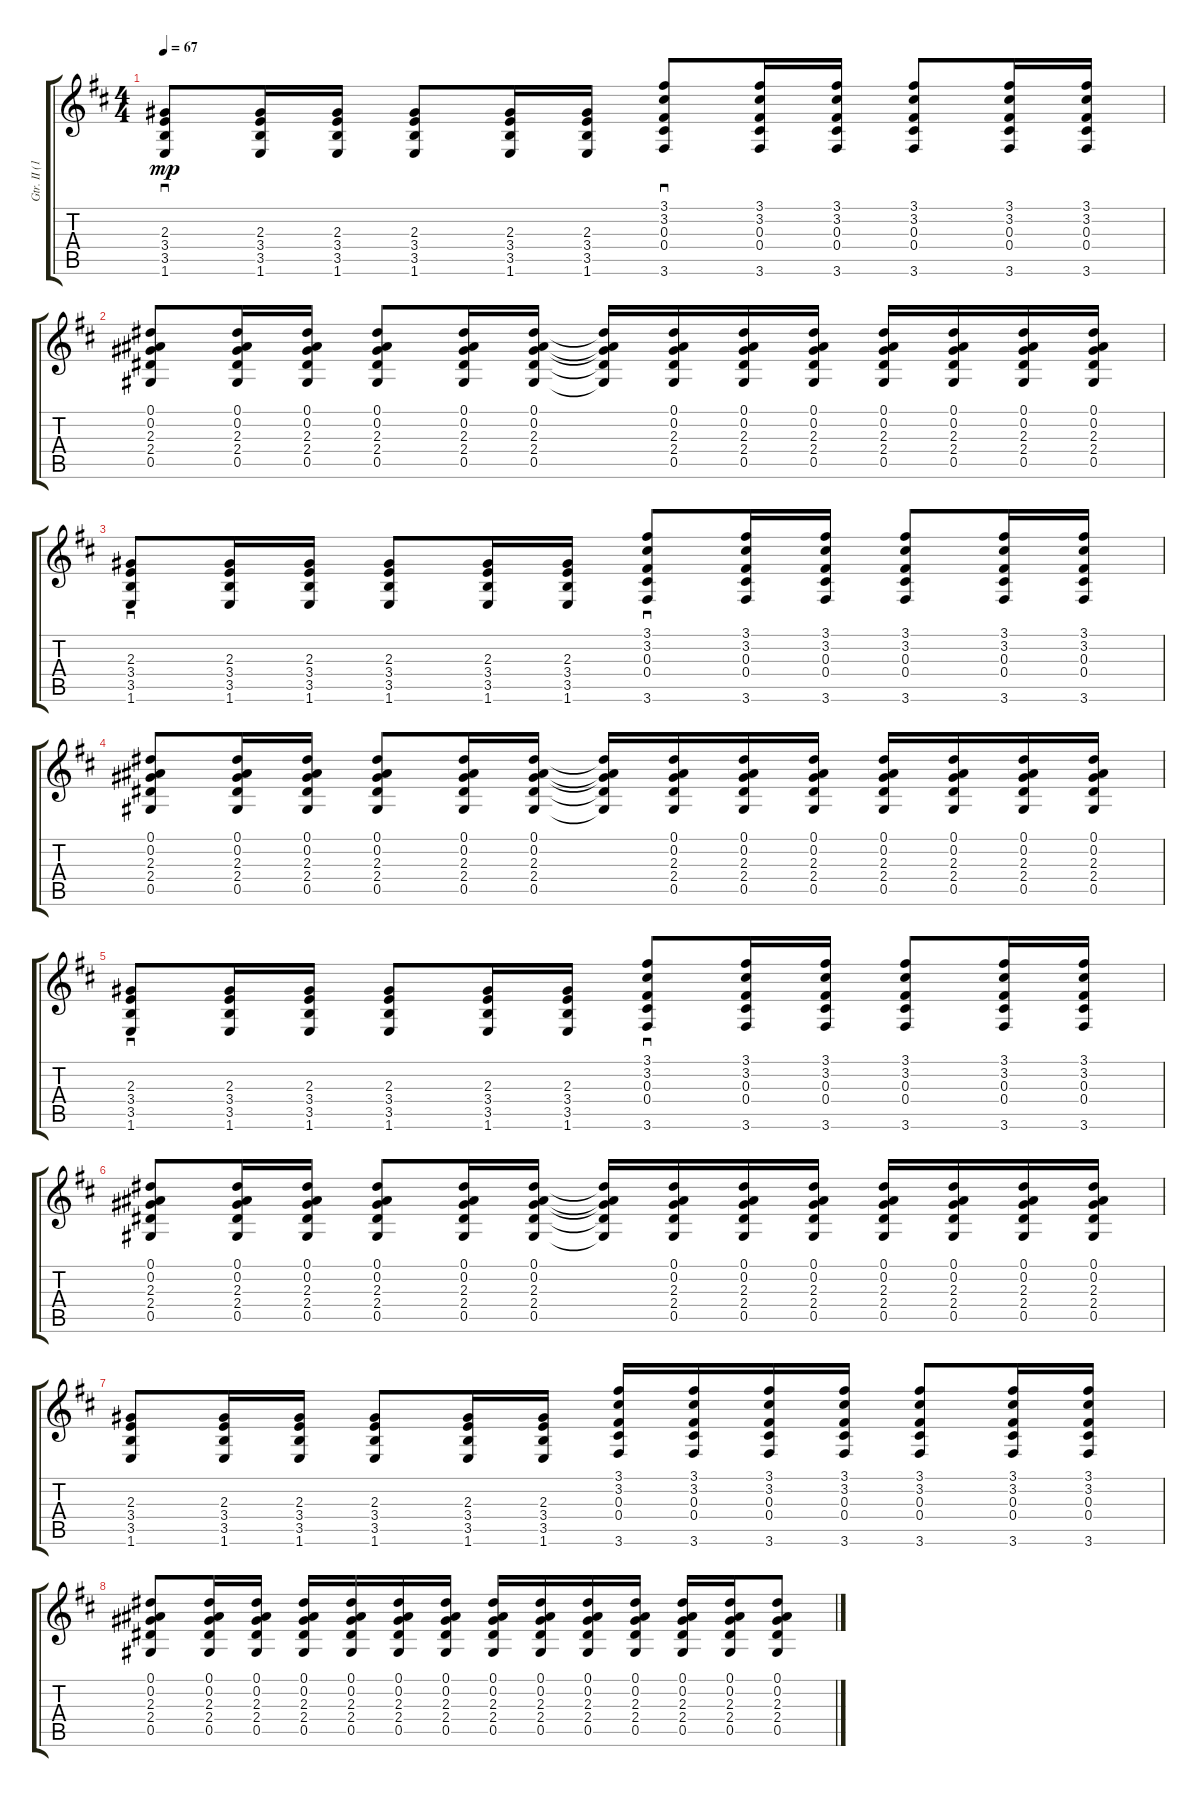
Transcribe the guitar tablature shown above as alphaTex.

\track ("Gtr. II (12-string acous.)" "Gtr. II (1") {instrument acousticguitarsteel}
\staff {score tabs}
\tuning (Eb4 Bb3 Gb3 Db3 Ab2 Eb2) {hide}
\ts (4 4)
\tempo 67
\clef g2
\ks d
(2.3 3.4 3.5 1.6).8{sd dy mp} (2.3 3.4 3.5 1.6).16 (2.3 3.4 3.5 1.6).16 (2.3 3.4 3.5 1.6).8 (2.3 3.4 3.5 1.6).16 (2.3 3.4 3.5 1.6).16 (3.1 3.2 0.3 0.4 3.6).8{sd} (3.1 3.2 0.3 0.4 3.6).16 (3.1 3.2 0.3 0.4 3.6).16 (3.1 3.2 0.3 0.4 3.6).8 (3.1 3.2 0.3 0.4 3.6).16 (3.1 3.2 0.3 0.4 3.6).16 |
(0.1 0.2 2.3 2.4 0.5).8 (0.1 0.2 2.3 2.4 0.5).16 (0.1 0.2 2.3 2.4 0.5).16 (0.1 0.2 2.3 2.4 0.5).8 (0.1 0.2 2.3 2.4 0.5).16 (0.1 0.2 2.3 2.4 0.5).16 (0.1{t} 0.2{t} 2.3{t} 2.4{t} 0.5{t}).16 (0.1 0.2 2.3 2.4 0.5).16 (0.1 0.2 2.3 2.4 0.5).16 (0.1 0.2 2.3 2.4 0.5).16 (0.1 0.2 2.3 2.4 0.5).16 (0.1 0.2 2.3 2.4 0.5).16 (0.1 0.2 2.3 2.4 0.5).16 (0.1 0.2 2.3 2.4 0.5).16 |
(2.3 3.4 3.5 1.6).8{sd} (2.3 3.4 3.5 1.6).16 (2.3 3.4 3.5 1.6).16 (2.3 3.4 3.5 1.6).8 (2.3 3.4 3.5 1.6).16 (2.3 3.4 3.5 1.6).16 (3.1 3.2 0.3 0.4 3.6).8{sd} (3.1 3.2 0.3 0.4 3.6).16 (3.1 3.2 0.3 0.4 3.6).16 (3.1 3.2 0.3 0.4 3.6).8 (3.1 3.2 0.3 0.4 3.6).16 (3.1 3.2 0.3 0.4 3.6).16 |
(0.1 0.2 2.3 2.4 0.5).8 (0.1 0.2 2.3 2.4 0.5).16 (0.1 0.2 2.3 2.4 0.5).16 (0.1 0.2 2.3 2.4 0.5).8 (0.1 0.2 2.3 2.4 0.5).16 (0.1 0.2 2.3 2.4 0.5).16 (0.1{t} 0.2{t} 2.3{t} 2.4{t} 0.5{t}).16 (0.1 0.2 2.3 2.4 0.5).16 (0.1 0.2 2.3 2.4 0.5).16 (0.1 0.2 2.3 2.4 0.5).16 (0.1 0.2 2.3 2.4 0.5).16 (0.1 0.2 2.3 2.4 0.5).16 (0.1 0.2 2.3 2.4 0.5).16 (0.1 0.2 2.3 2.4 0.5).16 |
(2.3 3.4 3.5 1.6).8{sd} (2.3 3.4 3.5 1.6).16 (2.3 3.4 3.5 1.6).16 (2.3 3.4 3.5 1.6).8 (2.3 3.4 3.5 1.6).16 (2.3 3.4 3.5 1.6).16 (3.1 3.2 0.3 0.4 3.6).8{sd} (3.1 3.2 0.3 0.4 3.6).16 (3.1 3.2 0.3 0.4 3.6).16 (3.1 3.2 0.3 0.4 3.6).8 (3.1 3.2 0.3 0.4 3.6).16 (3.1 3.2 0.3 0.4 3.6).16 |
(0.1 0.2 2.3 2.4 0.5).8 (0.1 0.2 2.3 2.4 0.5).16 (0.1 0.2 2.3 2.4 0.5).16 (0.1 0.2 2.3 2.4 0.5).8 (0.1 0.2 2.3 2.4 0.5).16 (0.1 0.2 2.3 2.4 0.5).16 (0.1{t} 0.2{t} 2.3{t} 2.4{t} 0.5{t}).16 (0.1 0.2 2.3 2.4 0.5).16 (0.1 0.2 2.3 2.4 0.5).16 (0.1 0.2 2.3 2.4 0.5).16 (0.1 0.2 2.3 2.4 0.5).16 (0.1 0.2 2.3 2.4 0.5).16 (0.1 0.2 2.3 2.4 0.5).16 (0.1 0.2 2.3 2.4 0.5).16 |
(2.3 3.4 3.5 1.6).8 (2.3 3.4 3.5 1.6).16 (2.3 3.4 3.5 1.6).16 (2.3 3.4 3.5 1.6).8 (2.3 3.4 3.5 1.6).16 (2.3 3.4 3.5 1.6).16 (3.1 3.2 0.3 0.4 3.6).16 (3.1 3.2 0.3 0.4 3.6).16 (3.1 3.2 0.3 0.4 3.6).16 (3.1 3.2 0.3 0.4 3.6).16 (3.1 3.2 0.3 0.4 3.6).8 (3.1 3.2 0.3 0.4 3.6).16 (3.1 3.2 0.3 0.4 3.6).16 |
(0.1 0.2 2.3 2.4 0.5).8 (0.1 0.2 2.3 2.4 0.5).16 (0.1 0.2 2.3 2.4 0.5).16 (0.1 0.2 2.3 2.4 0.5).16 (0.1 0.2 2.3 2.4 0.5).16 (0.1 0.2 2.3 2.4 0.5).16 (0.1 0.2 2.3 2.4 0.5).16 (0.1 0.2 2.3 2.4 0.5).16 (0.1 0.2 2.3 2.4 0.5).16 (0.1 0.2 2.3 2.4 0.5).16 (0.1 0.2 2.3 2.4 0.5).16 (0.1 0.2 2.3 2.4 0.5).16 (0.1 0.2 2.3 2.4 0.5).16 (0.1 0.2 2.3 2.4 0.5).8
